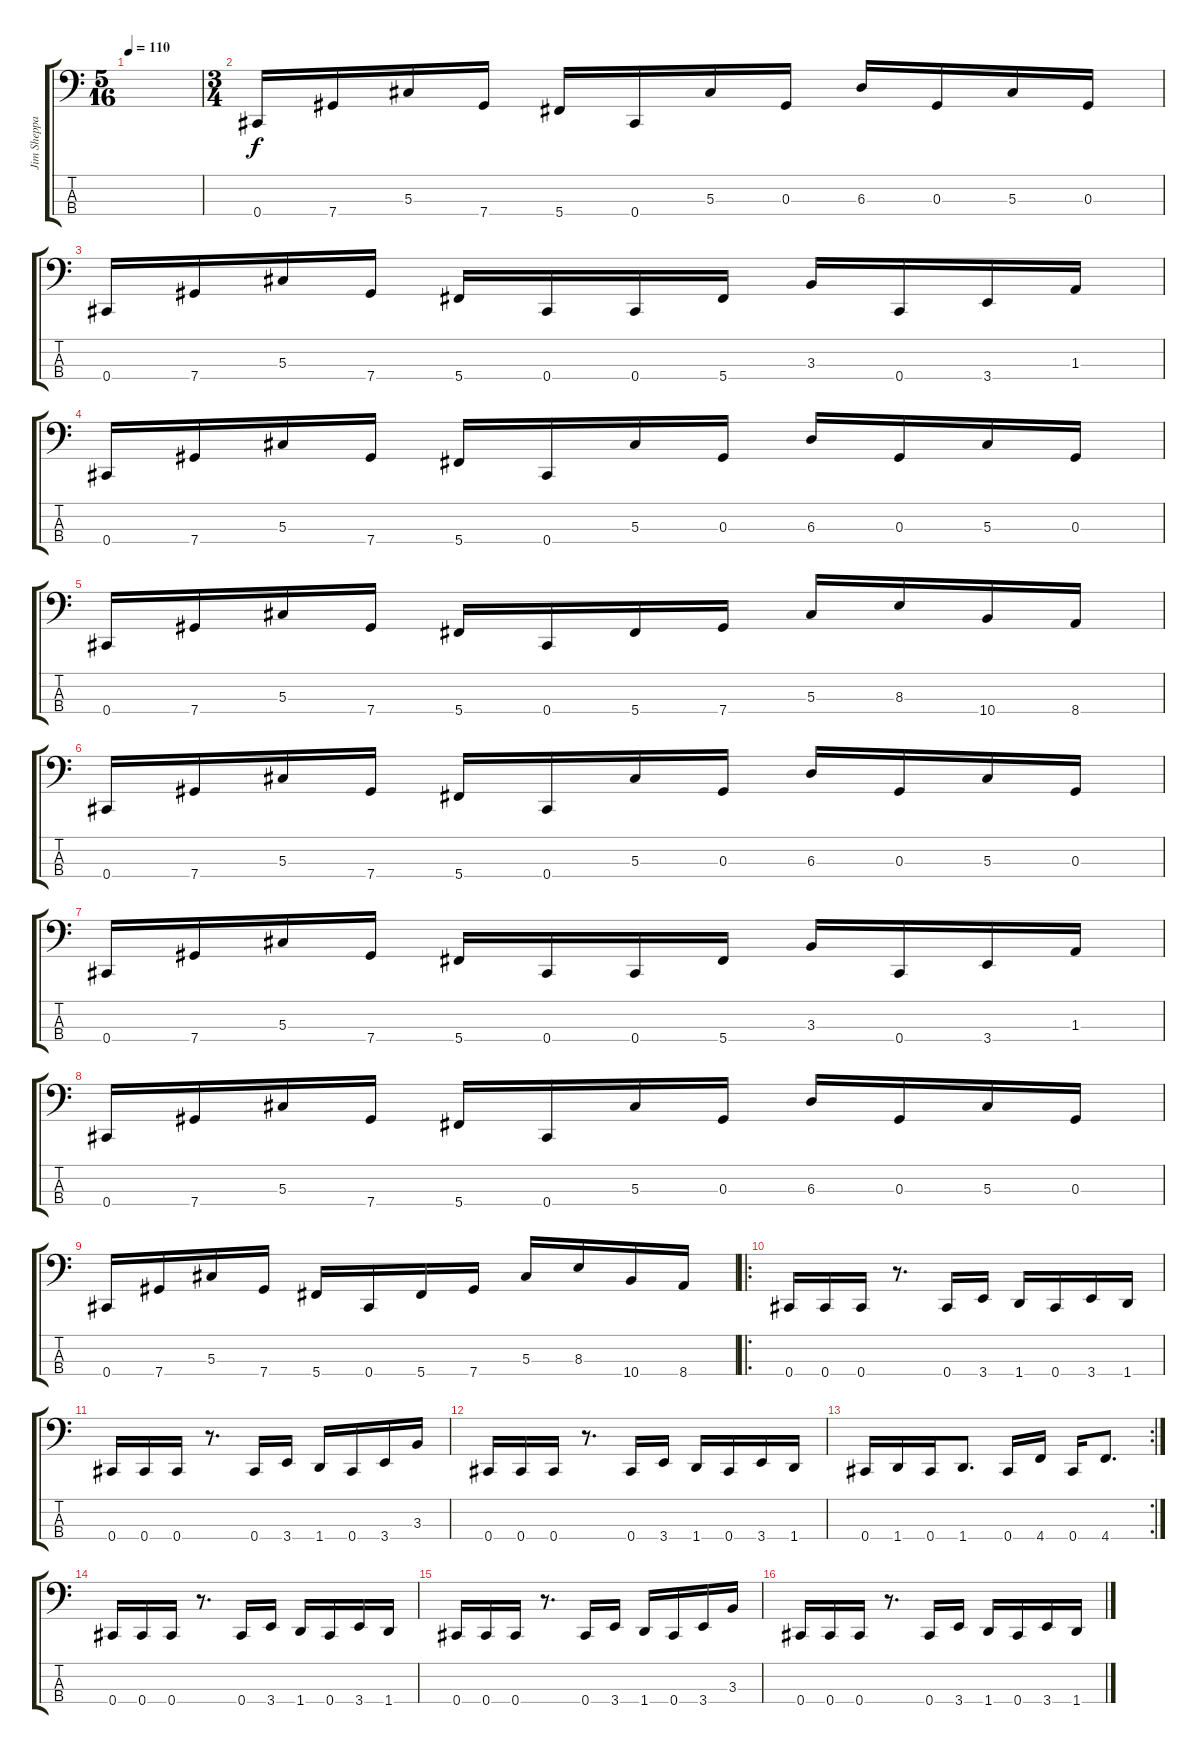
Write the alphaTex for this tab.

\track ("Jim Sheppard" "Jim Sheppa") {instrument electricbasspick}
\staff {score tabs}
\tuning (Gb2 Db2 Ab1 Db1) {hide}
\ts (5 16)
\tempo 110
\clef f4
\ks c
|
\ts (3 4)
0.4.16 7.4.16 5.3.16 7.4.16 5.4.16 0.4.16 5.3.16 0.3.16 6.3.16 0.3.16 5.3.16 0.3.16 |
0.4.16 7.4.16 5.3.16 7.4.16 5.4.16 0.4.16 0.4.16 5.4.16 3.3.16 0.4.16 3.4.16 1.3.16 |
0.4.16 7.4.16 5.3.16 7.4.16 5.4.16 0.4.16 5.3.16 0.3.16 6.3.16 0.3.16 5.3.16 0.3.16 |
0.4.16 7.4.16 5.3.16 7.4.16 5.4.16 0.4.16 5.4.16 7.4.16 5.3.16 8.3.16 10.4.16 8.4.16 |
0.4.16 7.4.16 5.3.16 7.4.16 5.4.16 0.4.16 5.3.16 0.3.16 6.3.16 0.3.16 5.3.16 0.3.16 |
0.4.16 7.4.16 5.3.16 7.4.16 5.4.16 0.4.16 0.4.16 5.4.16 3.3.16 0.4.16 3.4.16 1.3.16 |
0.4.16 7.4.16 5.3.16 7.4.16 5.4.16 0.4.16 5.3.16 0.3.16 6.3.16 0.3.16 5.3.16 0.3.16 |
0.4.16 7.4.16 5.3.16 7.4.16 5.4.16 0.4.16 5.4.16 7.4.16 5.3.16 8.3.16 10.4.16 8.4.16 |
\ro
0.4.16 0.4.16 0.4.16 r.8{d} 0.4.16 3.4.16 1.4.16 0.4.16 3.4.16 1.4.16 |
0.4.16 0.4.16 0.4.16 r.8{d} 0.4.16 3.4.16 1.4.16 0.4.16 3.4.16 3.3.16 |
0.4.16 0.4.16 0.4.16 r.8{d} 0.4.16 3.4.16 1.4.16 0.4.16 3.4.16 1.4.16 |
\rc 2
0.4.16 1.4.16 0.4.16 1.4.8{d} 0.4.16 4.4.16 0.4.16 4.4.8{d} |
0.4.16 0.4.16 0.4.16 r.8{d} 0.4.16 3.4.16 1.4.16 0.4.16 3.4.16 1.4.16 |
0.4.16 0.4.16 0.4.16 r.8{d} 0.4.16 3.4.16 1.4.16 0.4.16 3.4.16 3.3.16 |
0.4.16 0.4.16 0.4.16 r.8{d} 0.4.16 3.4.16 1.4.16 0.4.16 3.4.16 1.4.16
